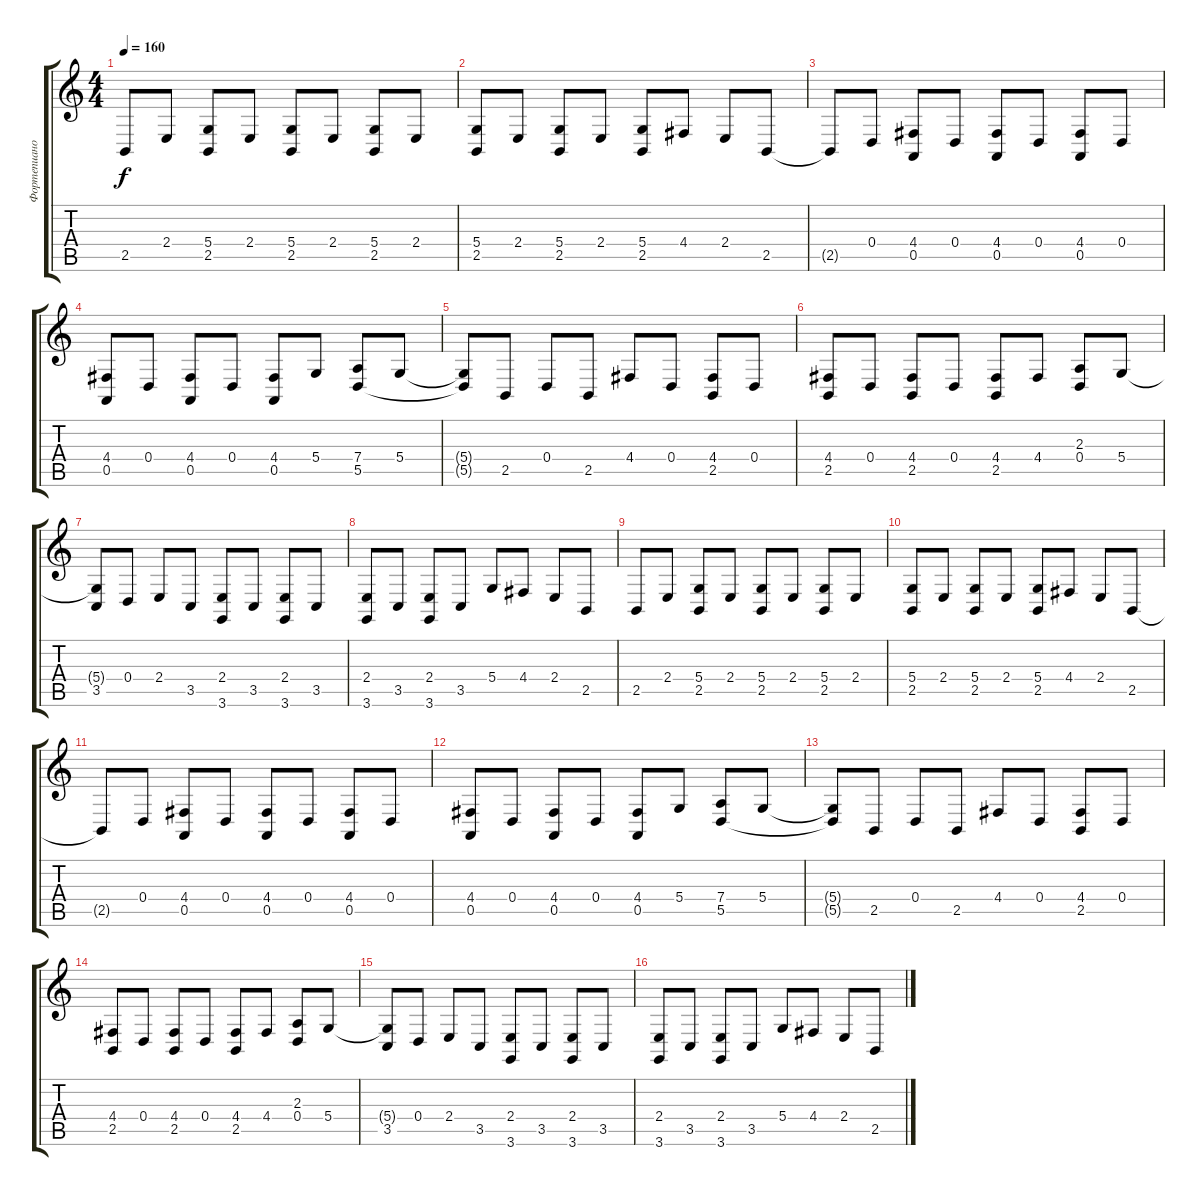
\track ("Фортепиано" "Фортепиано") {instrument brightacousticpiano}
\staff {score tabs}
\tuning (E4 B3 G3 D3 A2 E2) {hide}
\ts (4 4)
\tempo 160
\clef g2
\ks c
2.5.8{dy f instrument brightacousticpiano} 2.4.8 (5.4 2.5).8 2.4.8 (5.4 2.5).8 2.4.8 (5.4 2.5).8 2.4.8 |
(5.4 2.5).8 2.4.8 (5.4 2.5).8 2.4.8 (5.4 2.5).8 4.4.8 2.4.8 2.5.8 |
2.5{t}.8 0.4.8 (4.4 0.5).8 0.4.8 (4.4 0.5).8 0.4.8 (4.4 0.5).8 0.4.8 |
(4.4 0.5).8 0.4.8 (4.4 0.5).8 0.4.8 (4.4 0.5).8 5.4.8 (7.4 5.5).8 5.4.8 |
(5.4{t} 5.5{t}).8 2.5.8 0.4.8 2.5.8 4.4.8 0.4.8 (4.4 2.5).8 0.4.8 |
(4.4 2.5).8 0.4.8 (4.4 2.5).8 0.4.8 (4.4 2.5).8 4.4.8 (2.3 0.4).8 5.4.8 |
(5.4{t} 3.5).8 0.4.8 2.4.8 3.5.8 (2.4 3.6).8 3.5.8 (2.4 3.6).8 3.5.8 |
(2.4 3.6).8 3.5.8 (2.4 3.6).8 3.5.8 5.4.8 4.4.8 2.4.8 2.5.8 |
2.5.8 2.4.8 (5.4 2.5).8 2.4.8 (5.4 2.5).8 2.4.8 (5.4 2.5).8 2.4.8 |
(5.4 2.5).8 2.4.8 (5.4 2.5).8 2.4.8 (5.4 2.5).8 4.4.8 2.4.8 2.5.8 |
2.5{t}.8 0.4.8 (4.4 0.5).8 0.4.8 (4.4 0.5).8 0.4.8 (4.4 0.5).8 0.4.8 |
(4.4 0.5).8 0.4.8 (4.4 0.5).8 0.4.8 (4.4 0.5).8 5.4.8 (7.4 5.5).8 5.4.8 |
(5.4{t} 5.5{t}).8 2.5.8 0.4.8 2.5.8 4.4.8 0.4.8 (4.4 2.5).8 0.4.8 |
(4.4 2.5).8 0.4.8 (4.4 2.5).8 0.4.8 (4.4 2.5).8 4.4.8 (2.3 0.4).8 5.4.8 |
(5.4{t} 3.5).8 0.4.8 2.4.8 3.5.8 (2.4 3.6).8 3.5.8 (2.4 3.6).8 3.5.8 |
(2.4 3.6).8 3.5.8 (2.4 3.6).8 3.5.8 5.4.8 4.4.8 2.4.8 2.5.8
